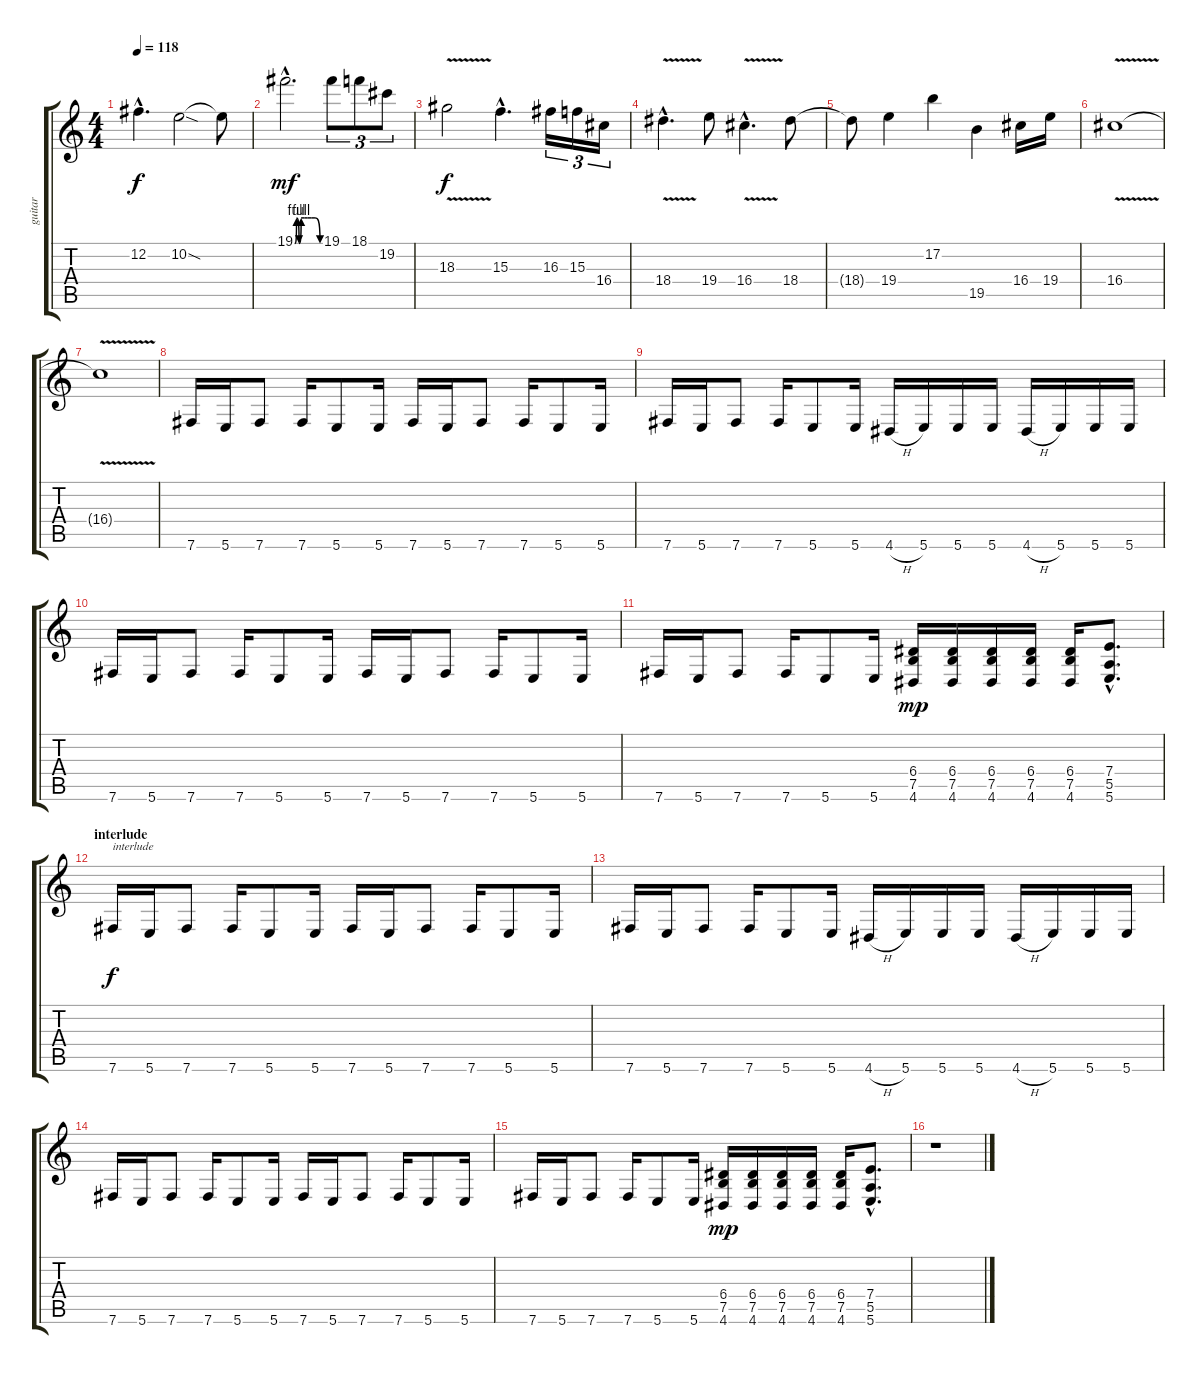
\track ("guitar" "guitar") {instrument distortionguitar}
\staff {score tabs}
\tuning (B3 Gb3 D3 A2 E2 B1) {hide}
\ts (4 4)
\tempo 118
\clef g2
\ks c
12.2{hac t}.4{d dy f} 10.2{sod}.2 10.2{t}.8 |
19.1{be (custom 0 0 4 4 10 0 15 4 23 4 30 4 40 4 48 4 60 0) hac}.2{d dy mf} 19.1.8{tu (3 2)} 18.1.8{tu (3 2)} 19.2.8{tu (3 2)} |
18.3{v}.2{dy f} 15.3{hac}.4{d} 16.3.16{tu (3 2)} 15.3.16{tu (3 2)} 16.4.16{tu (3 2)} |
18.4{v hac}.4{d} 19.4.8 16.4{v hac}.4{d} 18.4.8 |
18.4{t}.8 19.4.4 17.2.4 19.5.4 16.4.16 19.4.16 |
16.4{v}.1 |
16.4{t}.1 |
7.6.16{volume 10 balance 16 instrument distortionguitar} 5.6.16 7.6.8 7.6.16{volume 14} 5.6.8 5.6.16 7.6.16 5.6.16 7.6.8 7.6.16 5.6.8 5.6.16 |
7.6.16 5.6.16 7.6.8 7.6.16 5.6.8 5.6.16 4.6{h}.16 5.6.16 5.6.16 5.6.16 4.6{h}.16 5.6.16 5.6.16 5.6.16 |
7.6.16 5.6.16 7.6.8 7.6.16 5.6.8 5.6.16 7.6.16 5.6.16 7.6.8 7.6.16 5.6.8 5.6.16 |
7.6.16 5.6.16 7.6.8 7.6.16 5.6.8 5.6.16 (6.4 7.5 4.6).16{dy mp} (6.4 7.5 4.6).16 (6.4 7.5 4.6).16 (6.4 7.5 4.6).16 (6.4 7.5 4.6).16 (7.4{hac} 5.5{hac} 5.6{hac}).8{d} |
\section ("" "interlude")
7.6.16{txt "interlude" dy f} 5.6.16 7.6.8 7.6.16 5.6.8 5.6.16 7.6.16 5.6.16 7.6.8 7.6.16 5.6.8 5.6.16 |
7.6.16 5.6.16 7.6.8 7.6.16 5.6.8 5.6.16 4.6{h}.16 5.6.16 5.6.16 5.6.16 4.6{h}.16 5.6.16 5.6.16 5.6.16 |
7.6.16 5.6.16 7.6.8 7.6.16 5.6.8 5.6.16 7.6.16 5.6.16 7.6.8 7.6.16 5.6.8 5.6.16 |
7.6.16 5.6.16 7.6.8 7.6.16 5.6.8 5.6.16 (6.4 7.5 4.6).16{dy mp} (6.4 7.5 4.6).16 (6.4 7.5 4.6).16 (6.4 7.5 4.6).16 (6.4 7.5 4.6).16 (7.4{hac} 5.5{hac} 5.6{hac}).8{d} |
r.1
